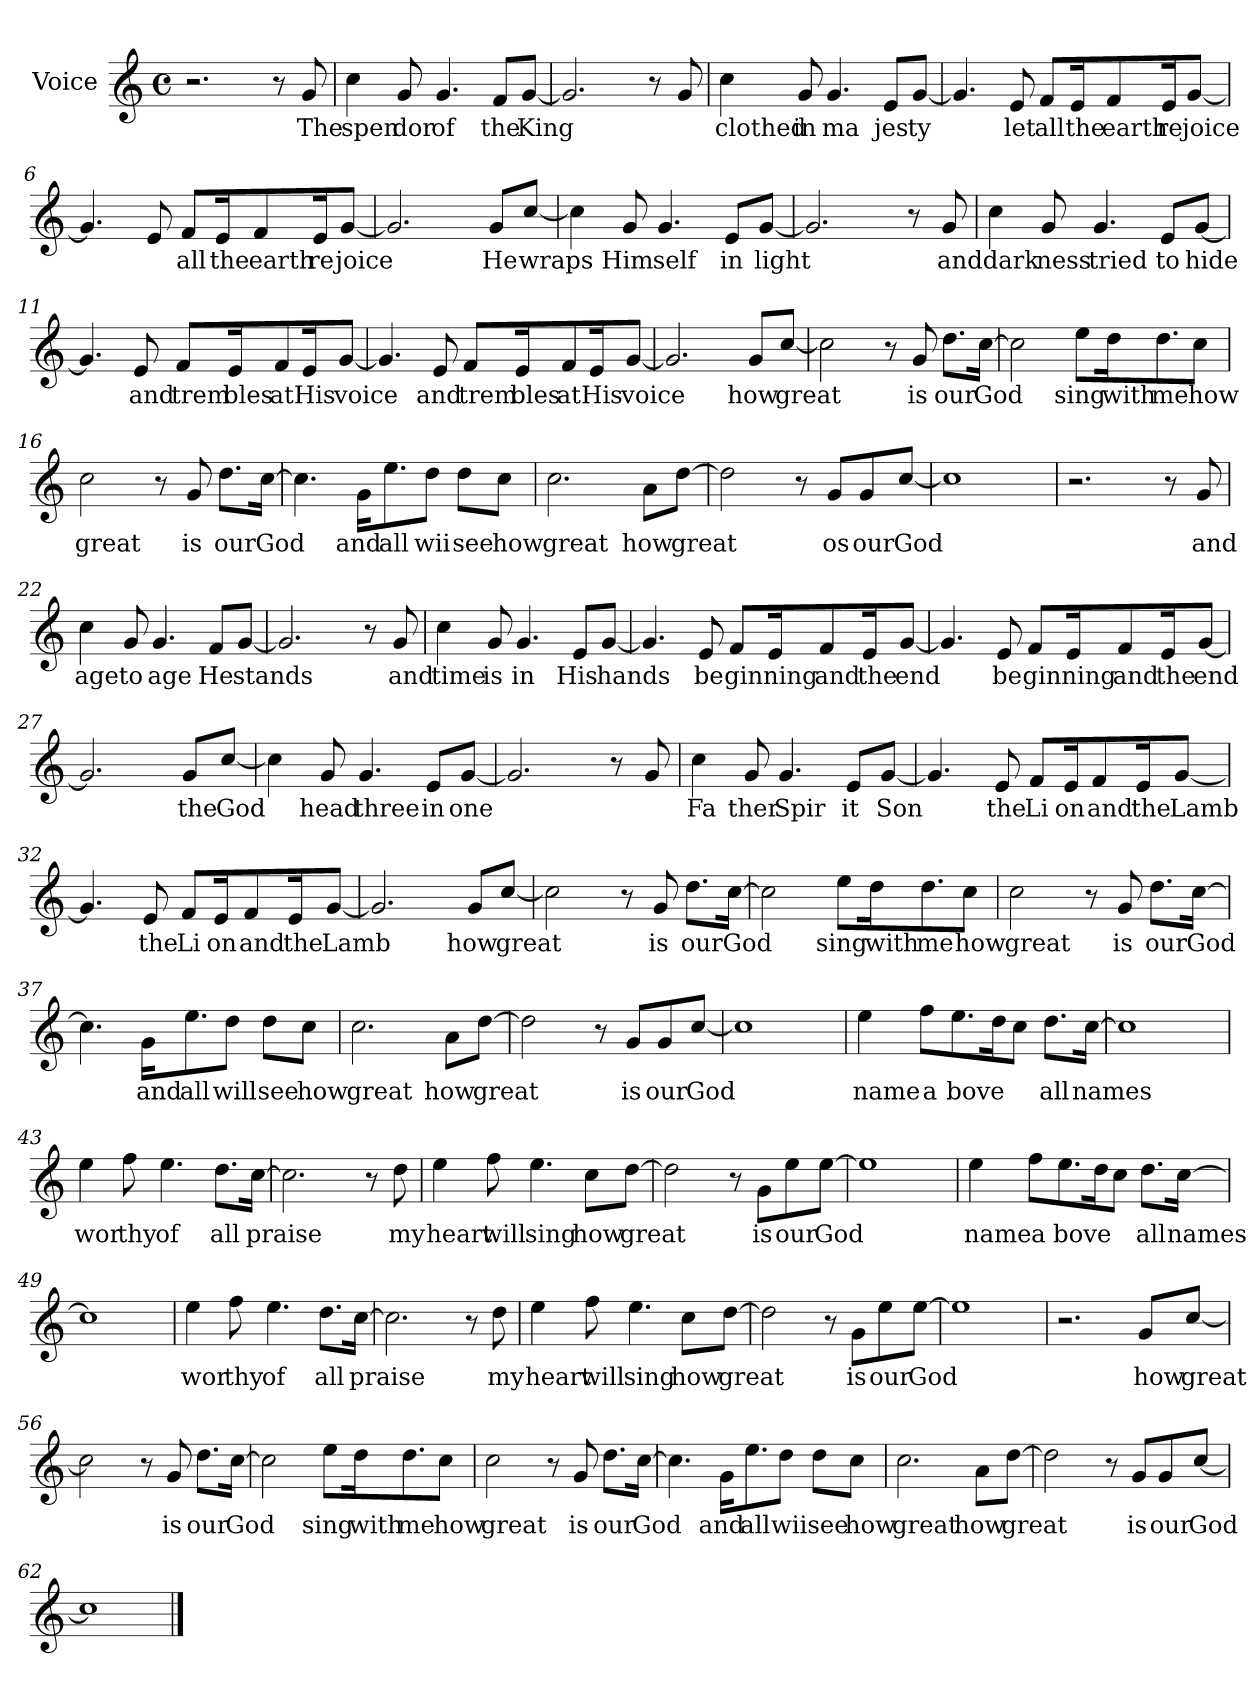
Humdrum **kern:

**kern	**text
*part1	*part1
*staff1	*staff1
*I"Voice	*
*I'V	*
*clefG2	*
*k[]	*
*C:	*
*M4/4	*
*met(c)	*
*MM76	*
=1	=1
2.r	.
8r	.
!	!LO:LY:b
8g/	The
=2	=2
!	!LO:LY:b
4cc\	spen
!	!LO:LY:b
8g/	dor
!	!LO:LY:b
4.g/	of
!	!LO:LY:b
8f/L	the
!	!LO:LY:b
[8g/J	King
=3	=3
2.g/]	.
8r	.
8g/	.
=4	=4
!	!LO:LY:b
4cc\	clothed
!	!LO:LY:b
8g/	in
!	!LO:LY:b
4.g/	ma
!	!LO:LY:b
8e/L	jes
!	!LO:LY:b
[8g/J	ty
!!LO:LB:g=z
=5	=5
4.g/]	.
!	!LO:LY:b
8e/	let
!	!LO:LY:b
8f/L	all
!	!LO:LY:b
16e/k	the
!	!LO:LY:b
8f/	earth
!	!LO:LY:b
16e/k	re
!	!LO:LY:b
[8g/J	joice
=6	=6
4.g/]	.
8e/	.
!	!LO:LY:b
8f/L	all
!	!LO:LY:b
16e/k	the
!	!LO:LY:b
8f/	earth
!	!LO:LY:b
16e/k	re
!	!LO:LY:b
[8g/J	joice
=7	=7
2.g/]	.
!	!LO:LY:b
8g/L	He
!	!LO:LY:b
[8cc/J	wraps
!!LO:LB:g=z
=8	=8
4cc\]	.
!	!LO:LY:b
8g/	Him
!	!LO:LY:b
4.g/	self
!	!LO:LY:b
8e/L	in
!	!LO:LY:b
[8g/J	light
=9	=9
2.g/]	.
8r	.
!	!LO:LY:b
8g/	and
=10	=10
!	!LO:LY:b
4cc\	dark
!	!LO:LY:b
8g/	ness
!	!LO:LY:b
4.g/	tried
!	!LO:LY:b
8e/L	to
!	!LO:LY:b
[8g/J	hide
=11	=11
4.g/]	.
!	!LO:LY:b
8e/	and
!	!LO:LY:b
8f/L	trem
!	!LO:LY:b
16e/k	bles
!	!LO:LY:b
8f/	at
!	!LO:LY:b
16e/k	His
!	!LO:LY:b
[8g/J	voice
!!LO:LB:g=z
=12	=12
4.g/]	.
!	!LO:LY:b
8e/	and
!	!LO:LY:b
8f/L	trem
!	!LO:LY:b
16e/k	bles
!	!LO:LY:b
8f/	at
!	!LO:LY:b
16e/k	His
!	!LO:LY:b
[8g/J	voice
=13	=13
2.g/]	.
!	!LO:LY:b
8g/L	how
!	!LO:LY:b
[8cc/J	great
=14	=14
2cc\]	.
8r	.
!	!LO:LY:b
8g/	is
!	!LO:LY:b
8.dd\L	our
!	!LO:LY:b
[16cc\Jk	God
=15	=15
2cc\]	.
!	!LO:LY:b
8ee\L	sing
!	!LO:LY:b
16dd\k	with
!	!LO:LY:b
8.dd\	me
!	!LO:LY:b
8cc\J	how
!!LO:LB:g=z
=16	=16
!	!LO:LY:b
2cc\	great
8r	.
!	!LO:LY:b
8g/	is
!	!LO:LY:b
8.dd\L	our
!	!LO:LY:b
[16cc\Jk	God
=17	=17
4.cc\]	.
!	!LO:LY:b
16g\KL	and
!	!LO:LY:b
8.ee\	all
!	!LO:LY:b
8dd\J	wii
!	!LO:LY:b
8dd\L	see
!	!LO:LY:b
8cc\J	how
=18	=18
!	!LO:LY:b
2.cc\	great
!	!LO:LY:b
8a\L	how
!	!LO:LY:b
[8dd\J	great
=19	=19
2dd\]	.
8r	.
!	!LO:LY:b
8g/L	os
!	!LO:LY:b
8g/	our
!	!LO:LY:b
[8cc/J	God
!!LO:LB:g=z
=20	=20
1cc]	.
=21	=21
2.r	.
8r	.
!	!LO:LY:b
8g/	and
=22	=22
!	!LO:LY:b
4cc\	age
!	!LO:LY:b
8g/	to
!	!LO:LY:b
4.g/	age
!	!LO:LY:b
8f/L	He
!	!LO:LY:b
[8g/J	stands
=23	=23
2.g/]	.
8r	.
!	!LO:LY:b
8g/	and
=24	=24
!	!LO:LY:b
4cc\	time
!	!LO:LY:b
8g/	is
!	!LO:LY:b
4.g/	in
!	!LO:LY:b
8e/L	His
!	!LO:LY:b
[8g/J	hands
!!LO:LB:g=z
=25	=25
4.g/]	.
!	!LO:LY:b
8e/	be
!	!LO:LY:b
8f/L	gin
!	!LO:LY:b
16e/k	ning
!	!LO:LY:b
8f/	and
!	!LO:LY:b
16e/k	the
!	!LO:LY:b
[8g/J	end
=26	=26
4.g/]	.
!	!LO:LY:b
8e/	be
!	!LO:LY:b
8f/L	gin
!	!LO:LY:b
16e/k	ning
!	!LO:LY:b
8f/	and
!	!LO:LY:b
16e/k	the
!	!LO:LY:b
[8g/J	end
=27	=27
2.g/]	.
!	!LO:LY:b
8g/L	the
!	!LO:LY:b
[8cc/J	God
!!LO:LB:g=z
=28	=28
4cc\]	.
!	!LO:LY:b
8g/	head
!	!LO:LY:b
4.g/	three
!	!LO:LY:b
8e/L	in
!	!LO:LY:b
[8g/J	one
=29	=29
2.g/]	.
8r	.
8g/	.
=30	=30
!	!LO:LY:b
4cc\	Fa
!	!LO:LY:b
8g/	ther
!	!LO:LY:b
4.g/	Spir
!	!LO:LY:b
8e/L	it
!	!LO:LY:b
[8g/J	Son
=31	=31
4.g/]	.
!	!LO:LY:b
8e/	the
!	!LO:LY:b
8f/L	Li
!	!LO:LY:b
16e/k	on
!	!LO:LY:b
8f/	and
!	!LO:LY:b
16e/k	the
!	!LO:LY:b
[8g/J	Lamb
!!LO:PB:g=z
=32	=32
4.g/]	.
!	!LO:LY:b
8e/	the
!	!LO:LY:b
8f/L	Li
!	!LO:LY:b
16e/k	on
!	!LO:LY:b
8f/	and
!	!LO:LY:b
16e/k	the
!	!LO:LY:b
[8g/J	Lamb
=33	=33
2.g/]	.
!	!LO:LY:b
8g/L	how
!	!LO:LY:b
[8cc/J	great
=34	=34
2cc\]	.
8r	.
!	!LO:LY:b
8g/	is
!	!LO:LY:b
8.dd\L	our
!	!LO:LY:b
[16cc\Jk	God
=35	=35
2cc\]	.
!	!LO:LY:b
8ee\L	sing
!	!LO:LY:b
16dd\k	with
!	!LO:LY:b
8.dd\	me
!	!LO:LY:b
8cc\J	how
!!LO:LB:g=z
=36	=36
!	!LO:LY:b
2cc\	great
8r	.
!	!LO:LY:b
8g/	is
!	!LO:LY:b
8.dd\L	our
!	!LO:LY:b
[16cc\Jk	God
=37	=37
4.cc\]	.
!	!LO:LY:b
16g\KL	and
!	!LO:LY:b
8.ee\	all
!	!LO:LY:b
8dd\J	will
!	!LO:LY:b
8dd\L	see
!	!LO:LY:b
8cc\J	how
=38	=38
!	!LO:LY:b
2.cc\	great
!	!LO:LY:b
8a\L	how
!	!LO:LY:b
[8dd\J	great
=39	=39
2dd\]	.
8r	.
!	!LO:LY:b
8g/L	is
!	!LO:LY:b
8g/	our
!	!LO:LY:b
[8cc/J	God
!!LO:LB:g=z
=40	=40
1cc]	.
=41	=41
!	!LO:LY:b
4ee\	name
!	!LO:LY:b
8ff\L	a
!	!LO:LY:b
8.ee\	bove
16dd\k	.
8cc\J	.
!	!LO:LY:b
8.dd\L	all
!	!LO:LY:b
[16cc\Jk	names
=42	=42
1cc]	.
=43	=43
!	!LO:LY:b
4ee\	wor
!	!LO:LY:b
8ff\	thy
!	!LO:LY:b
4.ee\	of
!	!LO:LY:b
8.dd\L	all
!	!LO:LY:b
[16cc\Jk	praise
=44	=44
2.cc\]	.
8r	.
!	!LO:LY:b
8dd\	my
!!LO:LB:g=z
=45	=45
!	!LO:LY:b
4ee\	heart
!	!LO:LY:b
8ff\	will
!	!LO:LY:b
4.ee\	sing
!	!LO:LY:b
8cc\L	how
!	!LO:LY:b
[8dd\J	great
=46	=46
2dd\]	.
8r	.
!	!LO:LY:b
8g\L	is
!	!LO:LY:b
8ee\	our
!	!LO:LY:b
[8ee\J	God
=47	=47
1ee]	.
=48	=48
!	!LO:LY:b
4ee\	name
!	!LO:LY:b
8ff\L	a
!	!LO:LY:b
8.ee\	bove
16dd\k	.
8cc\J	.
!	!LO:LY:b
8.dd\L	all
!	!LO:LY:b
[16cc\Jk	names
!!LO:LB:g=z
=49	=49
1cc]	.
=50	=50
!	!LO:LY:b
4ee\	wor
!	!LO:LY:b
8ff\	thy
!	!LO:LY:b
4.ee\	of
!	!LO:LY:b
8.dd\L	all
!	!LO:LY:b
[16cc\Jk	praise
=51	=51
2.cc\]	.
8r	.
!	!LO:LY:b
8dd\	my
=52	=52
!	!LO:LY:b
4ee\	heart
!	!LO:LY:b
8ff\	will
!	!LO:LY:b
4.ee\	sing
!	!LO:LY:b
8cc\L	how
!	!LO:LY:b
[8dd\J	great
!!LO:LB:g=z
=53	=53
2dd\]	.
8r	.
!	!LO:LY:b
8g\L	is
!	!LO:LY:b
8ee\	our
!	!LO:LY:b
[8ee\J	God
=54	=54
1ee]	.
=55	=55
2.r	.
!	!LO:LY:b
8g/L	how
!	!LO:LY:b
[8cc/J	great
=56	=56
2cc\]	.
8r	.
!	!LO:LY:b
8g/	is
!	!LO:LY:b
8.dd\L	our
!	!LO:LY:b
[16cc\Jk	God
=57	=57
2cc\]	.
!	!LO:LY:b
8ee\L	sing
!	!LO:LY:b
16dd\k	with
!	!LO:LY:b
8.dd\	me
!	!LO:LY:b
8cc\J	how
!!LO:LB:g=z
=58	=58
!	!LO:LY:b
2cc\	great
8r	.
!	!LO:LY:b
8g/	is
!	!LO:LY:b
8.dd\L	our
!	!LO:LY:b
[16cc\Jk	God
=59	=59
4.cc\]	.
!	!LO:LY:b
16g\KL	and
!	!LO:LY:b
8.ee\	all
!	!LO:LY:b
8dd\J	wii
!	!LO:LY:b
8dd\L	see
!	!LO:LY:b
8cc\J	how
=60	=60
!	!LO:LY:b
2.cc\	great
!	!LO:LY:b
8a\L	how
!	!LO:LY:b
[8dd\J	great
=61	=61
2dd\]	.
8r	.
!	!LO:LY:b
8g/L	is
!	!LO:LY:b
8g/	our
!	!LO:LY:b
[8cc/J	God
=62	=62
1cc]	.
==	==
*-	*-
